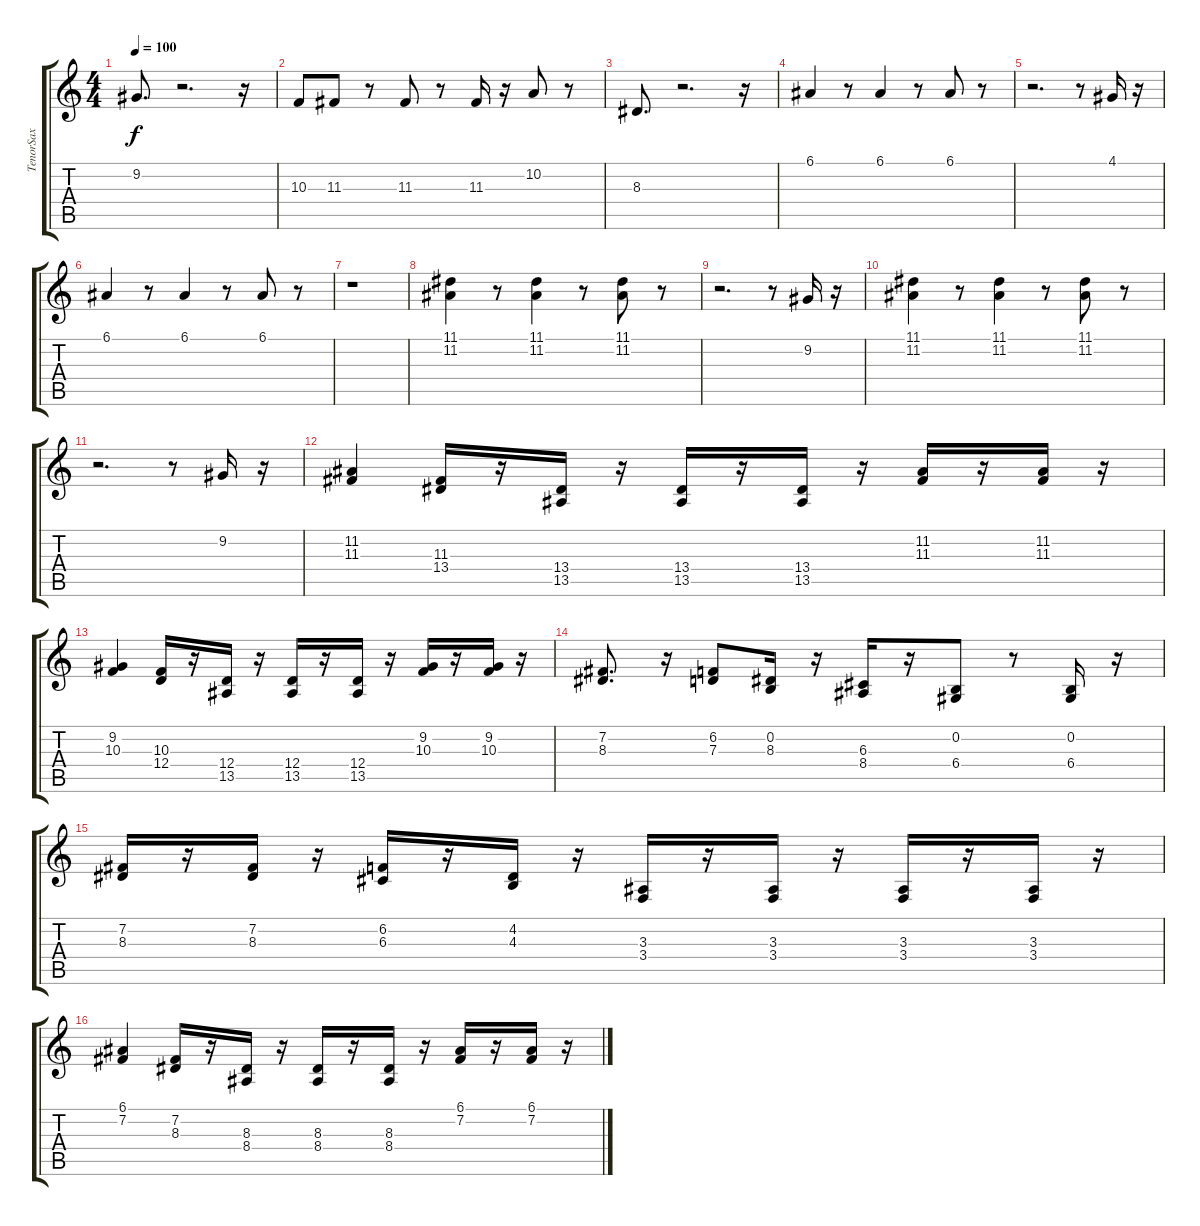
\track ("TenorSax" "TenorSax") {instrument tenorsax}
\staff {score tabs}
\tuning (E4 B3 G3 D3 A2 E2) {hide}
\ts (4 4)
\tempo 100
\clef g2
\ks c
9.2.8{d dy f} r.2{d} r.16 |
10.3.8 11.3.8 r.8 11.3.8 r.8 11.3.16 r.16 10.2.8 r.8 |
8.3.8{d} r.2{d} r.16 |
6.1.4 r.8 6.1.4 r.8 6.1.8 r.8 |
r.2{d} r.8 4.1.16 r.16 |
6.1.4 r.8 6.1.4 r.8 6.1.8 r.8 |
r.1 |
(11.1 11.2).4 r.8 (11.1 11.2).4 r.8 (11.1 11.2).8 r.8 |
r.2{d} r.8 9.2.16 r.16 |
(11.1 11.2).4 r.8 (11.1 11.2).4 r.8 (11.1 11.2).8 r.8 |
r.2{d} r.8 9.2.16 r.16 |
(11.2 11.3).4 (11.3 13.4).16 r.16 (13.4 13.5).16 r.16 (13.4 13.5).16 r.16 (13.4 13.5).16 r.16 (11.2 11.3).16 r.16 (11.2 11.3).16 r.16 |
(9.2 10.3).4 (10.3 12.4).16 r.16 (12.4 13.5).16 r.16 (12.4 13.5).16 r.16 (12.4 13.5).16 r.16 (9.2 10.3).16 r.16 (9.2 10.3).16 r.16 |
(7.2 8.3).8{d} r.16 (6.2 7.3).8 (0.2 8.3).16 r.16 (6.3 8.4).16 r.16 (0.2 6.4).8 r.8 (0.2 6.4).16 r.16 |
(7.2 8.3).16 r.16 (7.2 8.3).16 r.16 (6.2 6.3).16 r.16 (4.2 4.3).16 r.16 (3.3 3.4).16 r.16 (3.3 3.4).16 r.16 (3.3 3.4).16 r.16 (3.3 3.4).16 r.16 |
(6.1 7.2).4 (7.2 8.3).16 r.16 (8.3 8.4).16 r.16 (8.3 8.4).16 r.16 (8.3 8.4).16 r.16 (6.1 7.2).16 r.16 (6.1 7.2).16 r.16
